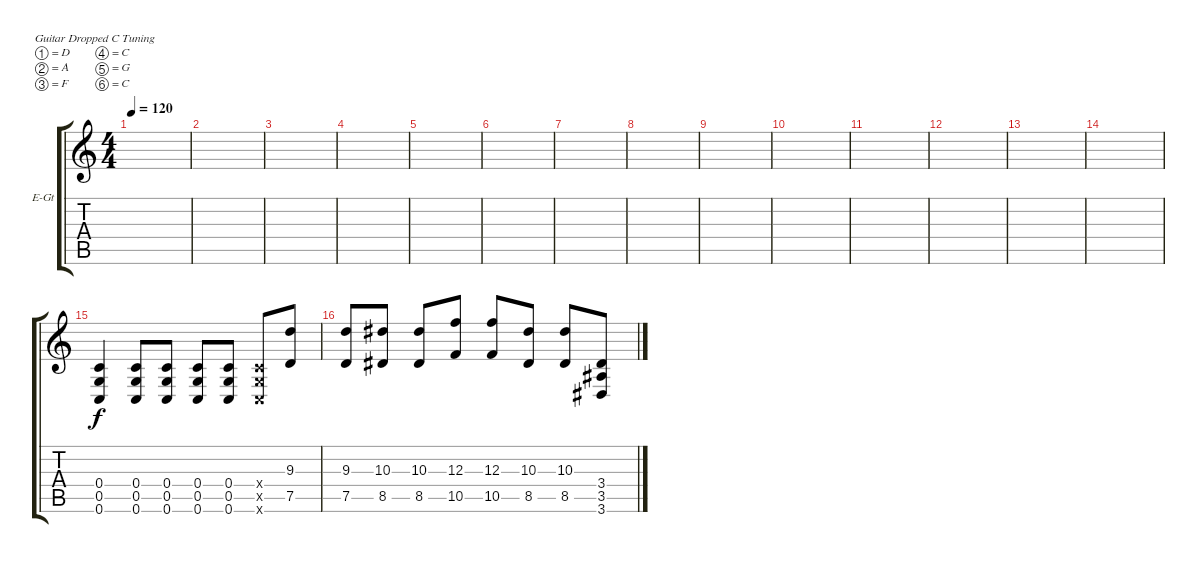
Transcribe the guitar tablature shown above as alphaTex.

\defaultSystemsLayout 4
\bracketExtendMode groupsimilarinstruments
\firstSystemTrackNameOrientation horizontal
\otherSystemsTrackNameOrientation horizontal
\track ("Electric Guitar" "E-Gt") {instrument distortionguitar}
\staff {score tabs}
\tuning (D4 A3 F3 C3 G2 C2)
\ts (4 4)
\tempo 120
\clef g2
\scale
0.333333
\ks c
|
\scale
0.333333 |
\scale
0.333333 |
\scale
0.333333 |
\scale
0.333333 |
\scale
0.333333 |
\scale
0.333333 |
\scale
0.333333 |
\scale
0.333333 |
\scale
0.333333 |
\scale
0.333333 |
\scale
0.333333 |
\scale
0.333333 |
\scale
0.333333 |
\scale
0.333333 (0.6 0.5 0.4).4 (0.6 0.5 0.4).8 (0.6 0.5 0.4).8 (0.6 0.5 0.4).8 (0.6 0.5 0.4).8 (0.6{x} 0.5{x} 0.4{x}).8 (9.3 7.5).8 |
\scale
0.333333 (9.3 7.5).8 (8.5 10.3).8 (8.5 10.3).8 (10.5 12.3).8 (10.5 12.3).8 (8.5 10.3).8 (8.5 10.3).8 (3.6 3.5 3.4).8
